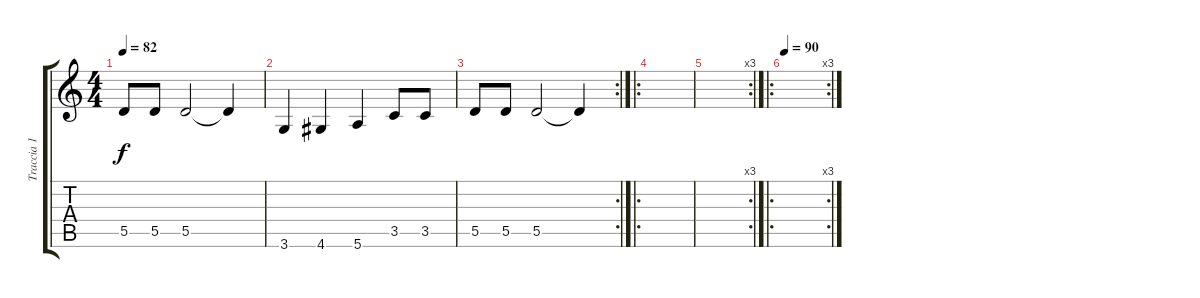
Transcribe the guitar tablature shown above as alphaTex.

\track ("Traccia 1" "Traccia 1") {instrument acousticguitarnylon}
\staff {score tabs}
\tuning (E4 B3 G3 D3 A2 E2) {hide}
\ts (4 4)
\tempo 82
\clef g2
\ks c
5.5.8{dy f} 5.5.8 5.5.2 5.5{t}.4 |
3.6.4 4.6.4 5.6.4 3.5.8 3.5.8 |
\rc 2
5.5.8 5.5.8 5.5.2 5.5{t}.4 |
\ro
|
\rc 3
|
\ro
\rc 3
\tempo 90
